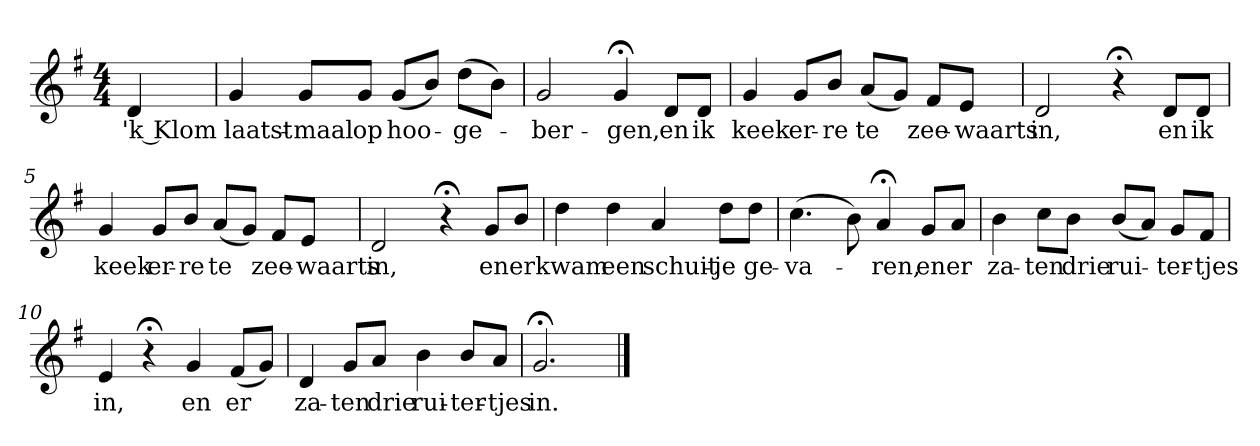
**kern	**text
*part1	*part1
*staff1	*staff1
*k[f#]	*
*G:	*
*M4/4	*
*MM120	*
=	=
4d	'k Klom
=1	=1
4g	laatst-
8gL	-maal
8gJ	op
(8gL	hoo-
8bJ)	.
(8ddL	-ge-
8bJ)	.
=2	=2
2g	-ber-
4g;<	-gen,
8dL	en
8dJ	ik
=3	=3
4g	keek
8gL	er-
8bJ	-re
(8aL	te
8gJ)	.
8f#L	zee-
8eJ	-waarts
=4	=4
2d	in,
4r;<	.
8dL	en
8dJ	ik
=5	=5
4g	keek
8gL	er-
8bJ	-re
(8aL	te
8gJ)	.
8f#L	zee-
8eJ	-waarts
=6	=6
2d	in,
4r;<	.
8gL	en
8bJ	er
=7	=7
4dd	kwam
4dd	een
4a	schuit-
8ddL	-je
8ddJ	ge-
=8	=8
(4.cc	-va-
8b)	.
4a;<	-ren,
8gL	en
8aJ	er
=9	=9
4b	za-
8ccL	-ten
8bJ	drie
(8bL	rui-
8aJ)	.
8gL	-ter-
8f#J	-tjes
=10	=10
4e	in,
4r;<	.
4g	en
(8f#L	er
8gJ)	.
=11	=11
4d	za-
8gL	-ten
8aJ	drie
4b	rui-
8bL	-ter-
8aJ	-tjes
=12	=12
2.g;<	in.
==	==
*-	*-
